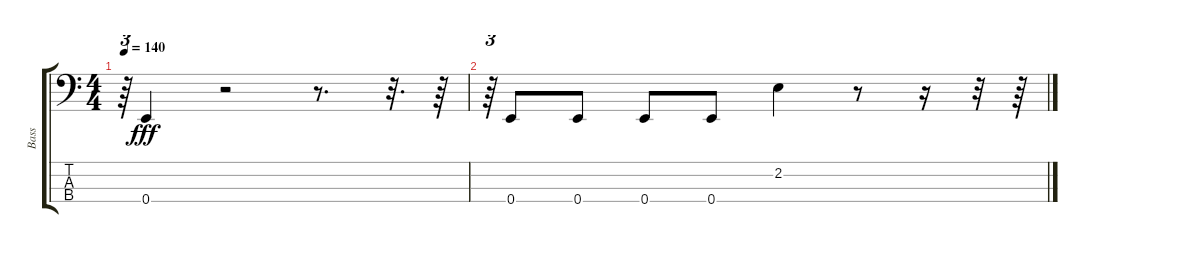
\track ("Bass" "Bass") {instrument electricbassfinger}
\staff {score tabs}
\tuning (G2 D2 A1 E1) {hide}
\ts (4 4)
\tempo 140
\clef f4
\ks c
r.64{tu (3 2) dy fff} 0.4.4 r.2 r.8{d} r.32{d} r.64 |
r.64{tu (3 2)} 0.4.8 0.4.8 0.4.8 0.4.8 2.2.4 r.8 r.16 r.32 r.64
